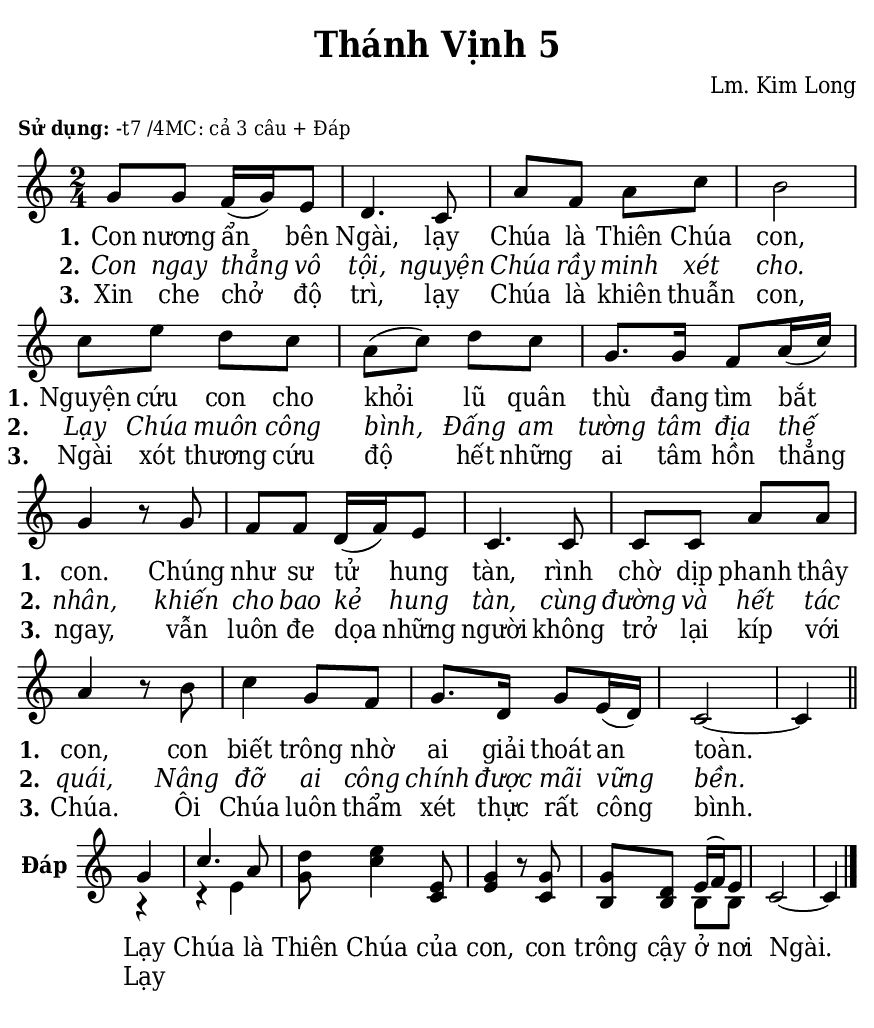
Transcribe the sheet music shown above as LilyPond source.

% Cài đặt chung
\version "2.22.1"
\include "english.ly"

\header {
  title = "Thánh Vịnh 5"
  composer = "Lm. Kim Long"
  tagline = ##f
}

% mã nguồn cho những chức năng chưa hỗ trợ trong phiên bản lilypond hiện tại
% cung cấp bởi cộng đồng lilypond khi gửi email đến lilypond-user@gnu.org
% Đổi kích thước nốt cho bè phụ
notBePhu =
#(define-music-function (font-size music) (number? ly:music?)
   (for-some-music
     (lambda (m)
       (if (music-is-of-type? m 'rhythmic-event)
           (begin
             (set! (ly:music-property m 'tweaks)
                   (cons `(font-size . ,font-size)
                         (ly:music-property m 'tweaks)))
             #t)
           #f))
     music)
   music)

% in số phiên khúc trên mỗi dòng
#(define (add-grob-definition grob-name grob-entry)
     (set! all-grob-descriptions
           (cons ((@@ (lily) completize-grob-entry)
                  (cons grob-name grob-entry))
                 all-grob-descriptions)))

#(add-grob-definition
    'StanzaNumberSpanner
    `((direction . ,LEFT)
      (font-series . bold)
      (padding . 1.0)
      (side-axis . ,X)
      (stencil . ,ly:text-interface::print)
      (X-offset . ,ly:side-position-interface::x-aligned-side)
      (Y-extent . ,grob::always-Y-extent-from-stencil)
      (meta . ((class . Spanner)
               (interfaces . (font-interface
                              side-position-interface
                              stanza-number-interface
                              text-interface))))))

\layout {
    \context {
      \Global
      \grobdescriptions #all-grob-descriptions
    }
    \context {
      \Score
      \remove Stanza_number_align_engraver
      \consists
        #(lambda (context)
           (let ((texts '())
                 (syllables '()))
             (make-engraver
              (acknowledgers
               ((stanza-number-interface engraver grob source-engraver)
                  (set! texts (cons grob texts)))
               ((lyric-syllable-interface engraver grob source-engraver)
                  (set! syllables (cons grob syllables))))
              ((stop-translation-timestep engraver)
                 (for-each
                  (lambda (text)
                    (for-each
                     (lambda (syllable)
                       (ly:pointer-group-interface::add-grob
                        text
                        'side-support-elements
                        syllable))
                     syllables))
                  texts)
                 (set! syllables '())))))
    }
    \context {
      \Lyrics
      \remove Stanza_number_engraver
      \consists
        #(lambda (context)
           (let ((text #f)
                 (last-stanza #f))
             (make-engraver
              ((process-music engraver)
                 (let ((stanza (ly:context-property context 'stanza #f)))
                   (if (and stanza (not (equal? stanza last-stanza)))
                       (let ((column (ly:context-property context
'currentCommandColumn)))
                         (set! last-stanza stanza)
                         (if text
                             (ly:spanner-set-bound! text RIGHT column))
                         (set! text (ly:engraver-make-grob engraver
'StanzaNumberSpanner '()))
                         (ly:grob-set-property! text 'text stanza)
                         (ly:spanner-set-bound! text LEFT column)))))
              ((finalize engraver)
                 (if text
                     (let ((column (ly:context-property context
'currentCommandColumn)))
                       (ly:spanner-set-bound! text RIGHT column)))))))
      \override StanzaNumberSpanner.horizon-padding = 10000
    }
}

stanzaReminderOff =
  \temporary \override StanzaNumberSpanner.after-line-breaking =
     #(lambda (grob)
        ;; Can be replaced with (not (first-broken-spanner? grob)) in 2.23.
        (if (let ((siblings (ly:spanner-broken-into (ly:grob-original grob))))
              (and (pair? siblings)
                   (not (eq? grob (car siblings)))))
            (ly:grob-suicide! grob)))

stanzaReminderOn = \undo \stanzaReminderOff
% kết thúc mã nguồn

% Nhạc
nhacPhanMot = \relative c'' {
  \key c \major
  \time 2/4
  g8 g f16 (g) e8 |
  d4. c8 |
  a' f a c |
  b2 |
  c8 e d c |
  a (c) d c |
  g8. g16 f8 a16 (c) |
  g4 r8 g |
  f f d16 (f) e8 |
  c4. c8 |
  c c a' a |
  a4 r8 b |
  c4 g8 f |
  g8. d16 g8 e16 (d) |
  c2 ~ |
  c4 \bar "||"
}

nhacPhanHai = \relative c'' {
  \key c \major
  \time 2/4
  \partial 4
  <<
    {
      \voiceOne
      g4 |
      c4. a8 |
    }
    \new Voice = "beAlto" {
      \voiceTwo
      r4 |
      r e
    }
  >>
  \oneVoice
  <<
    {
      d'8 e4 e,8 |
      g4 r8 g |
      g d
    }
    {
      g8 c4 c,8 |
      e4 r8 c |
      b b
    }
  >>
  <<
    {
      \voiceOne
      e16 (f) e8 |
    }
    \new Voice = "splitpart" {
      \voiceTwo
      b8 b
    }
  >>
  \oneVoice
  c2 ~ |
  c4 \bar "|."
}

% Lời
loiPhanMot = \lyricmode {
  <<
    {
      \set stanza = "1."
      Con nương ẩn bên Ngài, lạy Chúa là Thiên Chúa con,
      Nguyện cứu con cho khỏi lũ quân thù đang tìm bắt con.
      Chúng như sư tử hung tàn,
      rình chờ dịp phanh thây con,
      con biết trông nhờ ai giải thoát an toàn.
    }
    \new Lyrics {
	    \set associatedVoice = "beSop"
	    \set stanza = "2."
      \override Lyrics.LyricText.font-shape = #'italic
	    Con ngay thẳng vô tội, nguyện Chúa rầy minh xét cho.
	    Lạy Chúa muôn công bình, Đấng am tường tâm địa thế nhân,
	    khiến cho bao kẻ hung tàn, cùng đường và hết tác quái,
	    Nâng đỡ ai công chính được mãi vững bền.
    }
    \new Lyrics {
	    \set associatedVoice = "beSop"
	    \set stanza = "3."
	    Xin che chở độ trì, lạy Chúa là khiên thuẫn con,
	    Ngài xót thương cứu độ hết những ai tâm hồn thẳng ngay,
	    vẫn luôn đe dọa những người không trở lại kíp với Chúa.
	    Ôi Chúa luôn thẩm xét thực rất công bình.
    }
  >>
}

loiPhanHai = \lyricmode {
  <<
    {
      Lạy Chúa là
    }
    \new Lyrics {
	    \set associatedVoice = "beAlto"
	    Lạy
    }
  >>
  Thiên Chúa của con, con trông cậy ở nơi Ngài.
}

% Dàn trang
\paper {
  #(set-paper-size "a5")
  top-margin = 3\mm
  bottom-margin = 3\mm
  left-margin = 3\mm
  right-margin = 3\mm
  indent = #0
  #(define fonts
	 (make-pango-font-tree "Deja Vu Serif Condensed"
	 		       "Deja Vu Serif Condensed"
			       "Deja Vu Serif Condensed"
			       (/ 20 20)))
  print-page-number = ##f
}

\markup {
  \vspace #1
  %\fill-line {
    \column {
      \left-align {
        \line { \bold \small "Sử dụng:" }
      }
    }
    \column {
      \left-align {
        \line { \small "-t7 /4MC: cả 3 câu + Đáp" }
      }
    }
  %}
}

\score {
  <<
    \new Staff <<
        \clef treble
        \new Voice = beSop {
          \nhacPhanMot
        }
      \new Lyrics \lyricsto beSop \loiPhanMot
    >>
  >>
  \layout {
    \override Lyrics.LyricSpace.minimum-distance = #0.5
    \override Score.BarNumber.break-visibility = ##(#f #f #f)
    \override Score.SpacingSpanner.uniform-stretching = ##t
    ragged-last = ##f
  }
}

\score {
  <<
    \new Staff \with {
      %\consists "Merge_rests_engraver"
      \remove "Time_signature_engraver"
      instrumentName = \markup { \bold "Đáp" }} <<
        \clef treble
        \new Voice = beSop {
          \nhacPhanHai
        }
      \new Lyrics \lyricsto beSop \loiPhanHai
    >>
  >>
  \layout {
    indent = 10
    \override Lyrics.LyricSpace.minimum-distance = #0.8
    \override Score.BarNumber.break-visibility = ##(#f #f #f)
    \override Score.SpacingSpanner.uniform-stretching = ##t
    ragged-last = ##f
  }
}